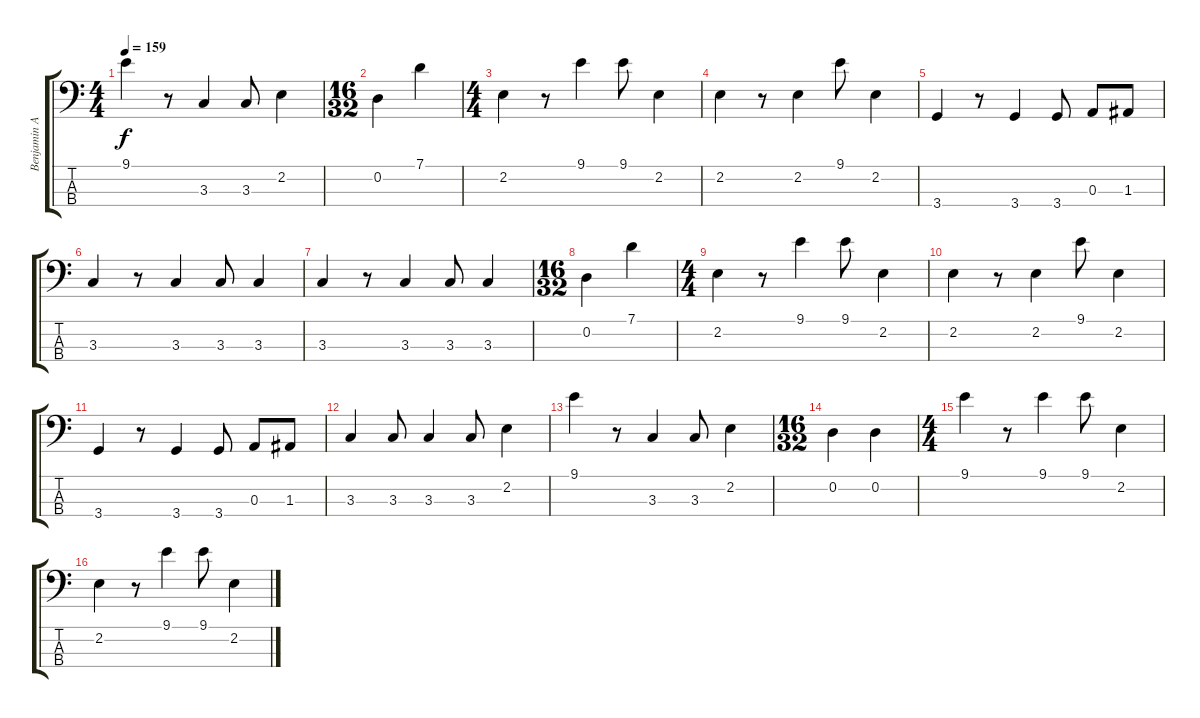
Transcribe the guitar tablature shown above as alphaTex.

\track ("Benjamin Andre (Synth Bass)" "Benjamin A") {instrument synthbass1}
\staff {score tabs}
\tuning (G2 D2 A1 E1) {hide}
\ts (4 4)
\tempo 159
\clef f4
\ks c
9.1.4{dy f} r.8 3.3.4 3.3.8 2.2.4 |
\ts (16 32)
0.2.4 7.1.4 |
\ts (4 4)
2.2.4 r.8 9.1.4 9.1.8 2.2.4 |
2.2.4 r.8 2.2.4 9.1.8 2.2.4 |
3.4.4 r.8 3.4.4 3.4.8 0.3.8 1.3.8 |
3.3.4 r.8 3.3.4 3.3.8 3.3.4 |
3.3.4 r.8 3.3.4 3.3.8 3.3.4 |
\ts (16 32)
0.2.4 7.1.4 |
\ts (4 4)
2.2.4 r.8 9.1.4 9.1.8 2.2.4 |
2.2.4 r.8 2.2.4 9.1.8 2.2.4 |
3.4.4 r.8 3.4.4 3.4.8 0.3.8 1.3.8 |
3.3.4 3.3.8 3.3.4 3.3.8 2.2.4 |
9.1.4 r.8 3.3.4 3.3.8 2.2.4 |
\ts (16 32)
0.2.4 0.2.4 |
\ts (4 4)
9.1.4 r.8 9.1.4 9.1.8 2.2.4 |
2.2.4 r.8 9.1.4 9.1.8 2.2.4
